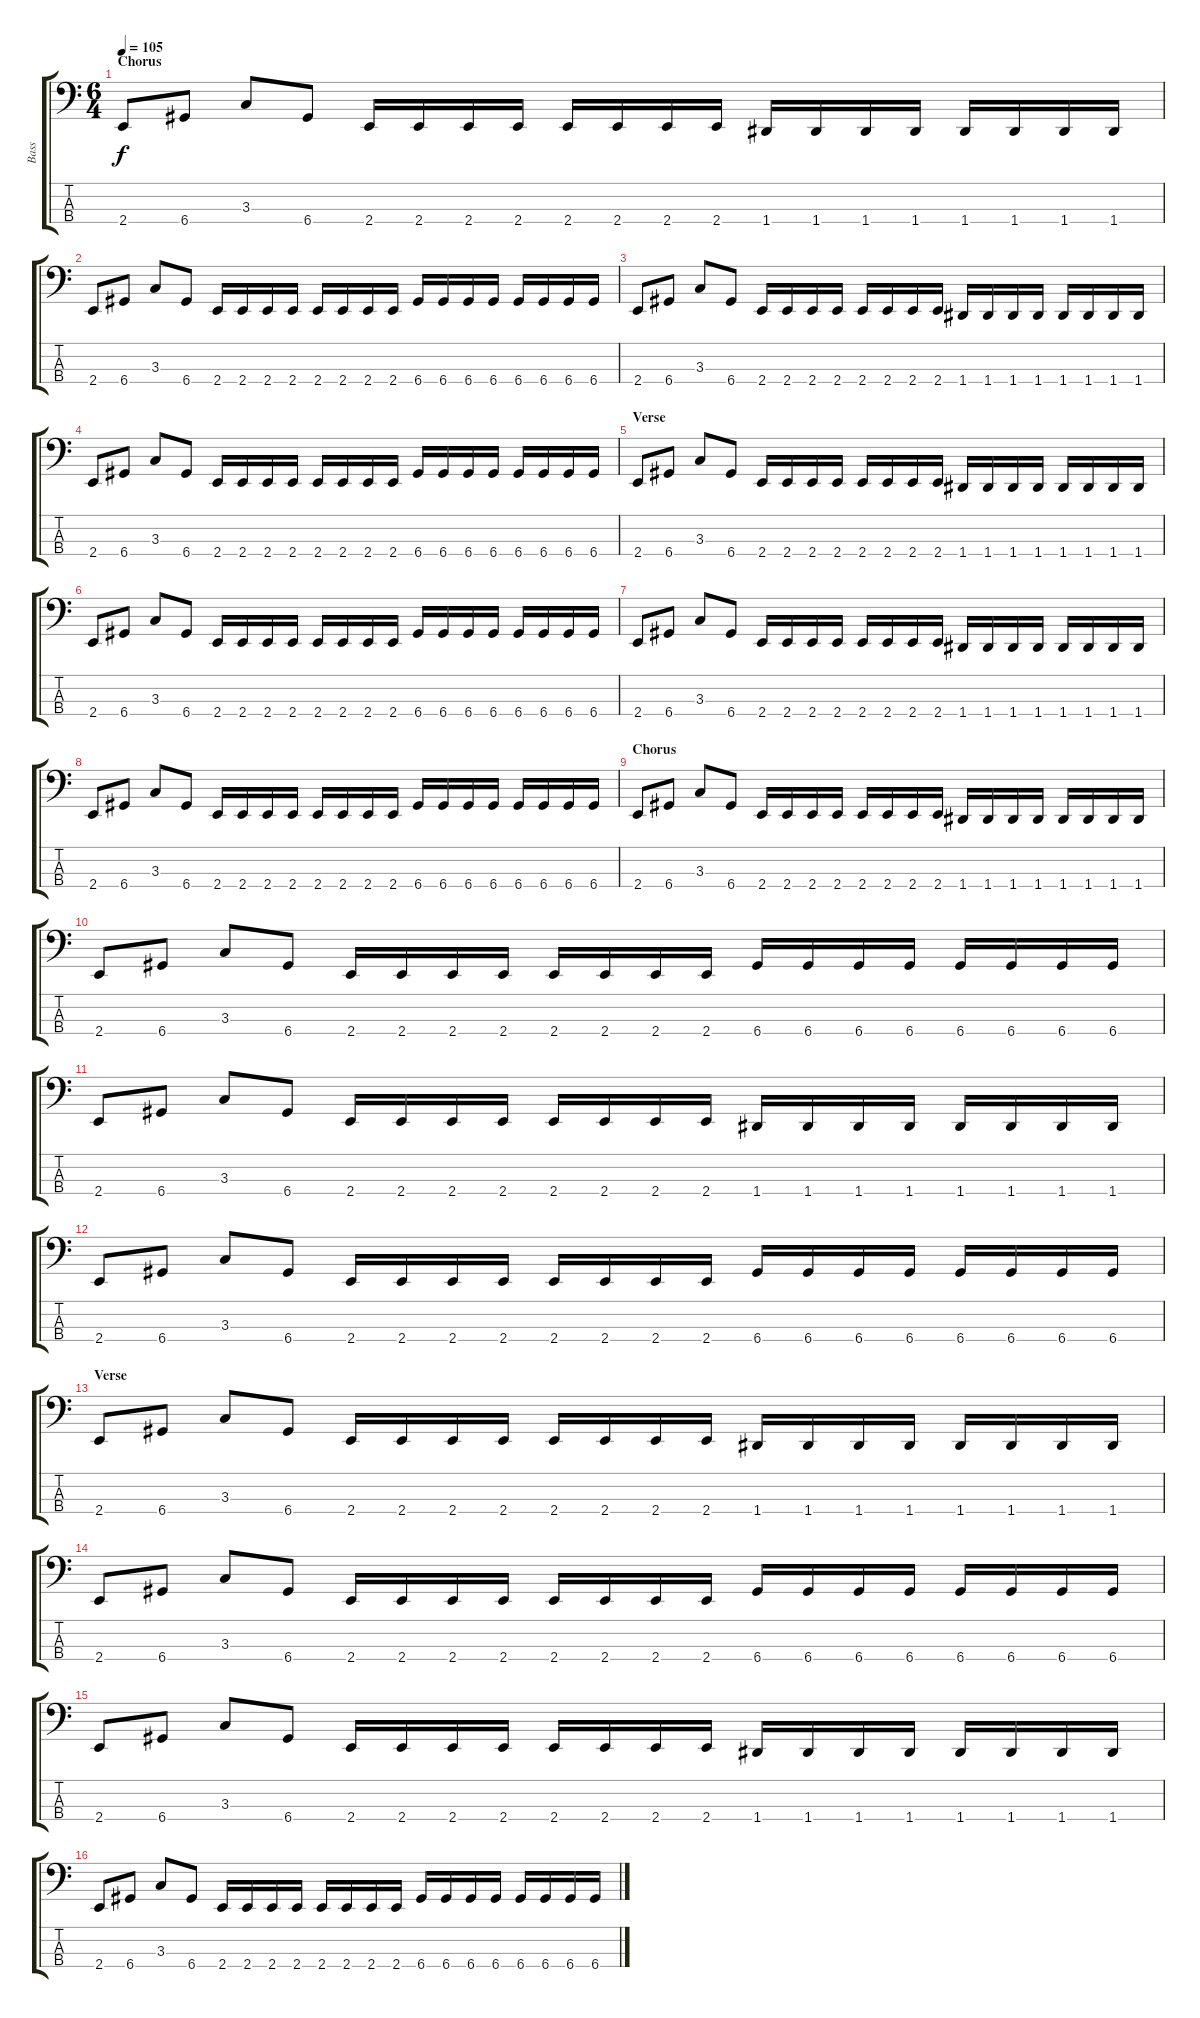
\track ("Bass" "Bass") {instrument electricbassfinger}
\staff {score tabs}
\tuning (G2 D2 A1 D1) {hide}
\ts (6 4)
\section ("" "Chorus")
\tempo 105
\clef f4
\ks c
2.4.8{dy f instrument electricbassfinger} 6.4.8 3.3.8 6.4.8 2.4.16 2.4.16 2.4.16 2.4.16 2.4.16 2.4.16 2.4.16 2.4.16 1.4.16 1.4.16 1.4.16 1.4.16 1.4.16 1.4.16 1.4.16 1.4.16 |
2.4.8 6.4.8 3.3.8 6.4.8 2.4.16 2.4.16 2.4.16 2.4.16 2.4.16 2.4.16 2.4.16 2.4.16 6.4.16 6.4.16 6.4.16 6.4.16 6.4.16 6.4.16 6.4.16 6.4.16 |
2.4.8 6.4.8 3.3.8 6.4.8 2.4.16 2.4.16 2.4.16 2.4.16 2.4.16 2.4.16 2.4.16 2.4.16 1.4.16 1.4.16 1.4.16 1.4.16 1.4.16 1.4.16 1.4.16 1.4.16 |
2.4.8 6.4.8 3.3.8 6.4.8 2.4.16 2.4.16 2.4.16 2.4.16 2.4.16 2.4.16 2.4.16 2.4.16 6.4.16 6.4.16 6.4.16 6.4.16 6.4.16 6.4.16 6.4.16 6.4.16 |
\section ("" "Verse ")
2.4.8 6.4.8 3.3.8 6.4.8 2.4.16 2.4.16 2.4.16 2.4.16 2.4.16 2.4.16 2.4.16 2.4.16 1.4.16 1.4.16 1.4.16 1.4.16 1.4.16 1.4.16 1.4.16 1.4.16 |
2.4.8 6.4.8 3.3.8 6.4.8 2.4.16 2.4.16 2.4.16 2.4.16 2.4.16 2.4.16 2.4.16 2.4.16 6.4.16 6.4.16 6.4.16 6.4.16 6.4.16 6.4.16 6.4.16 6.4.16 |
2.4.8 6.4.8 3.3.8 6.4.8 2.4.16 2.4.16 2.4.16 2.4.16 2.4.16 2.4.16 2.4.16 2.4.16 1.4.16 1.4.16 1.4.16 1.4.16 1.4.16 1.4.16 1.4.16 1.4.16 |
2.4.8 6.4.8 3.3.8 6.4.8 2.4.16 2.4.16 2.4.16 2.4.16 2.4.16 2.4.16 2.4.16 2.4.16 6.4.16 6.4.16 6.4.16 6.4.16 6.4.16 6.4.16 6.4.16 6.4.16 |
\section ("" "Chorus")
2.4.8 6.4.8 3.3.8 6.4.8 2.4.16 2.4.16 2.4.16 2.4.16 2.4.16 2.4.16 2.4.16 2.4.16 1.4.16 1.4.16 1.4.16 1.4.16 1.4.16 1.4.16 1.4.16 1.4.16 |
2.4.8 6.4.8 3.3.8 6.4.8 2.4.16 2.4.16 2.4.16 2.4.16 2.4.16 2.4.16 2.4.16 2.4.16 6.4.16 6.4.16 6.4.16 6.4.16 6.4.16 6.4.16 6.4.16 6.4.16 |
2.4.8 6.4.8 3.3.8 6.4.8 2.4.16 2.4.16 2.4.16 2.4.16 2.4.16 2.4.16 2.4.16 2.4.16 1.4.16 1.4.16 1.4.16 1.4.16 1.4.16 1.4.16 1.4.16 1.4.16 |
2.4.8 6.4.8 3.3.8 6.4.8 2.4.16 2.4.16 2.4.16 2.4.16 2.4.16 2.4.16 2.4.16 2.4.16 6.4.16 6.4.16 6.4.16 6.4.16 6.4.16 6.4.16 6.4.16 6.4.16 |
\section ("" "Verse")
2.4.8 6.4.8 3.3.8 6.4.8 2.4.16 2.4.16 2.4.16 2.4.16 2.4.16 2.4.16 2.4.16 2.4.16 1.4.16 1.4.16 1.4.16 1.4.16 1.4.16 1.4.16 1.4.16 1.4.16 |
2.4.8 6.4.8 3.3.8 6.4.8 2.4.16 2.4.16 2.4.16 2.4.16 2.4.16 2.4.16 2.4.16 2.4.16 6.4.16 6.4.16 6.4.16 6.4.16 6.4.16 6.4.16 6.4.16 6.4.16 |
2.4.8 6.4.8 3.3.8 6.4.8 2.4.16 2.4.16 2.4.16 2.4.16 2.4.16 2.4.16 2.4.16 2.4.16 1.4.16 1.4.16 1.4.16 1.4.16 1.4.16 1.4.16 1.4.16 1.4.16 |
2.4.8 6.4.8 3.3.8 6.4.8 2.4.16 2.4.16 2.4.16 2.4.16 2.4.16 2.4.16 2.4.16 2.4.16 6.4.16 6.4.16 6.4.16 6.4.16 6.4.16 6.4.16 6.4.16 6.4.16
